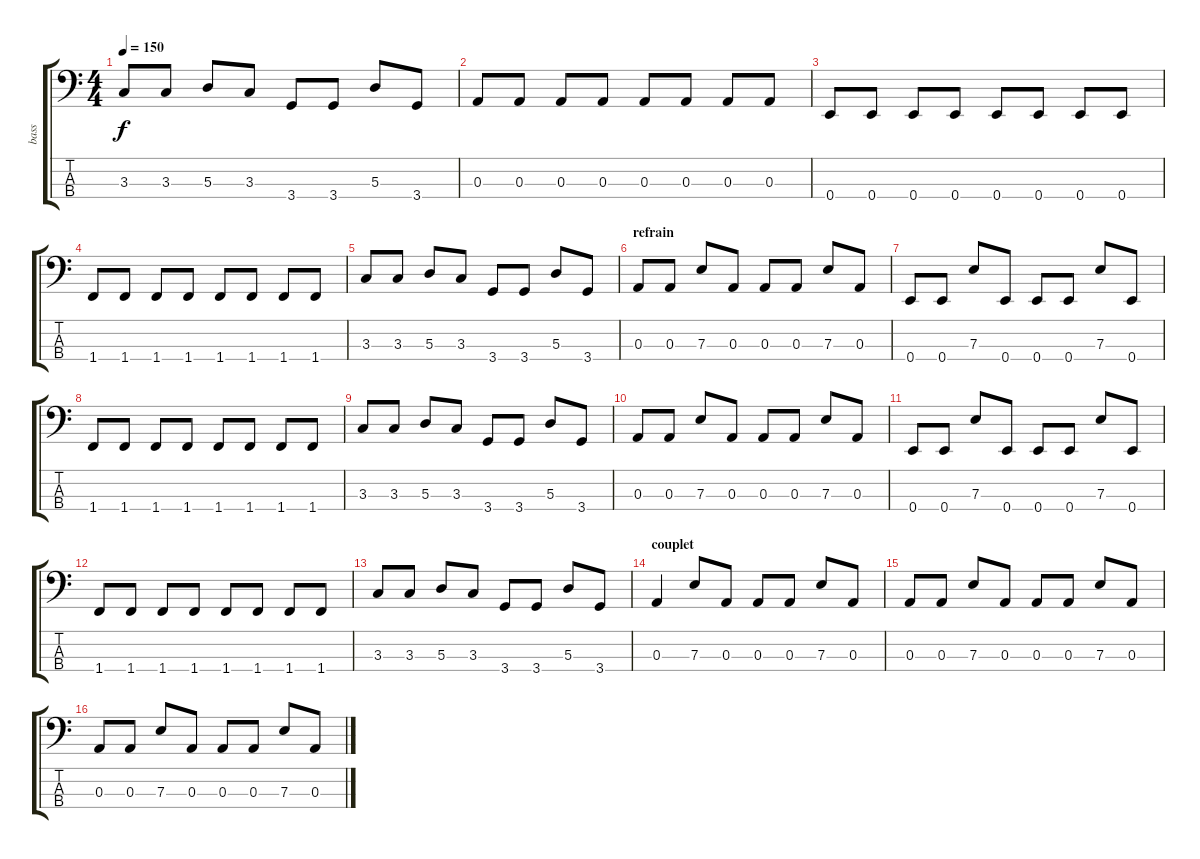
\track ("bass" "bass") {instrument electricbassfinger}
\staff {score tabs}
\tuning (G2 D2 A1 E1) {hide}
\ts (4 4)
\tempo 150
\clef f4
\ks c
3.3.8{dy f} 3.3.8 5.3.8 3.3.8 3.4.8 3.4.8 5.3.8 3.4.8 |
0.3.8 0.3.8 0.3.8 0.3.8 0.3.8 0.3.8 0.3.8 0.3.8 |
0.4.8 0.4.8 0.4.8 0.4.8 0.4.8 0.4.8 0.4.8 0.4.8 |
1.4.8 1.4.8 1.4.8 1.4.8 1.4.8 1.4.8 1.4.8 1.4.8 |
3.3.8 3.3.8 5.3.8 3.3.8 3.4.8 3.4.8 5.3.8 3.4.8 |
\section ("" "refrain")
0.3.8 0.3.8 7.3.8 0.3.8 0.3.8 0.3.8 7.3.8 0.3.8 |
0.4.8 0.4.8 7.3.8 0.4.8 0.4.8 0.4.8 7.3.8 0.4.8 |
1.4.8 1.4.8 1.4.8 1.4.8 1.4.8 1.4.8 1.4.8 1.4.8 |
3.3.8 3.3.8 5.3.8 3.3.8 3.4.8 3.4.8 5.3.8 3.4.8 |
0.3.8 0.3.8 7.3.8 0.3.8 0.3.8 0.3.8 7.3.8 0.3.8 |
0.4.8 0.4.8 7.3.8 0.4.8 0.4.8 0.4.8 7.3.8 0.4.8 |
1.4.8 1.4.8 1.4.8 1.4.8 1.4.8 1.4.8 1.4.8 1.4.8 |
3.3.8 3.3.8 5.3.8 3.3.8 3.4.8 3.4.8 5.3.8 3.4.8 |
\section ("" "couplet")
0.3.4 7.3.8 0.3.8 0.3.8 0.3.8 7.3.8 0.3.8 |
0.3.8 0.3.8 7.3.8 0.3.8 0.3.8 0.3.8 7.3.8 0.3.8 |
0.3.8 0.3.8 7.3.8 0.3.8 0.3.8 0.3.8 7.3.8 0.3.8
